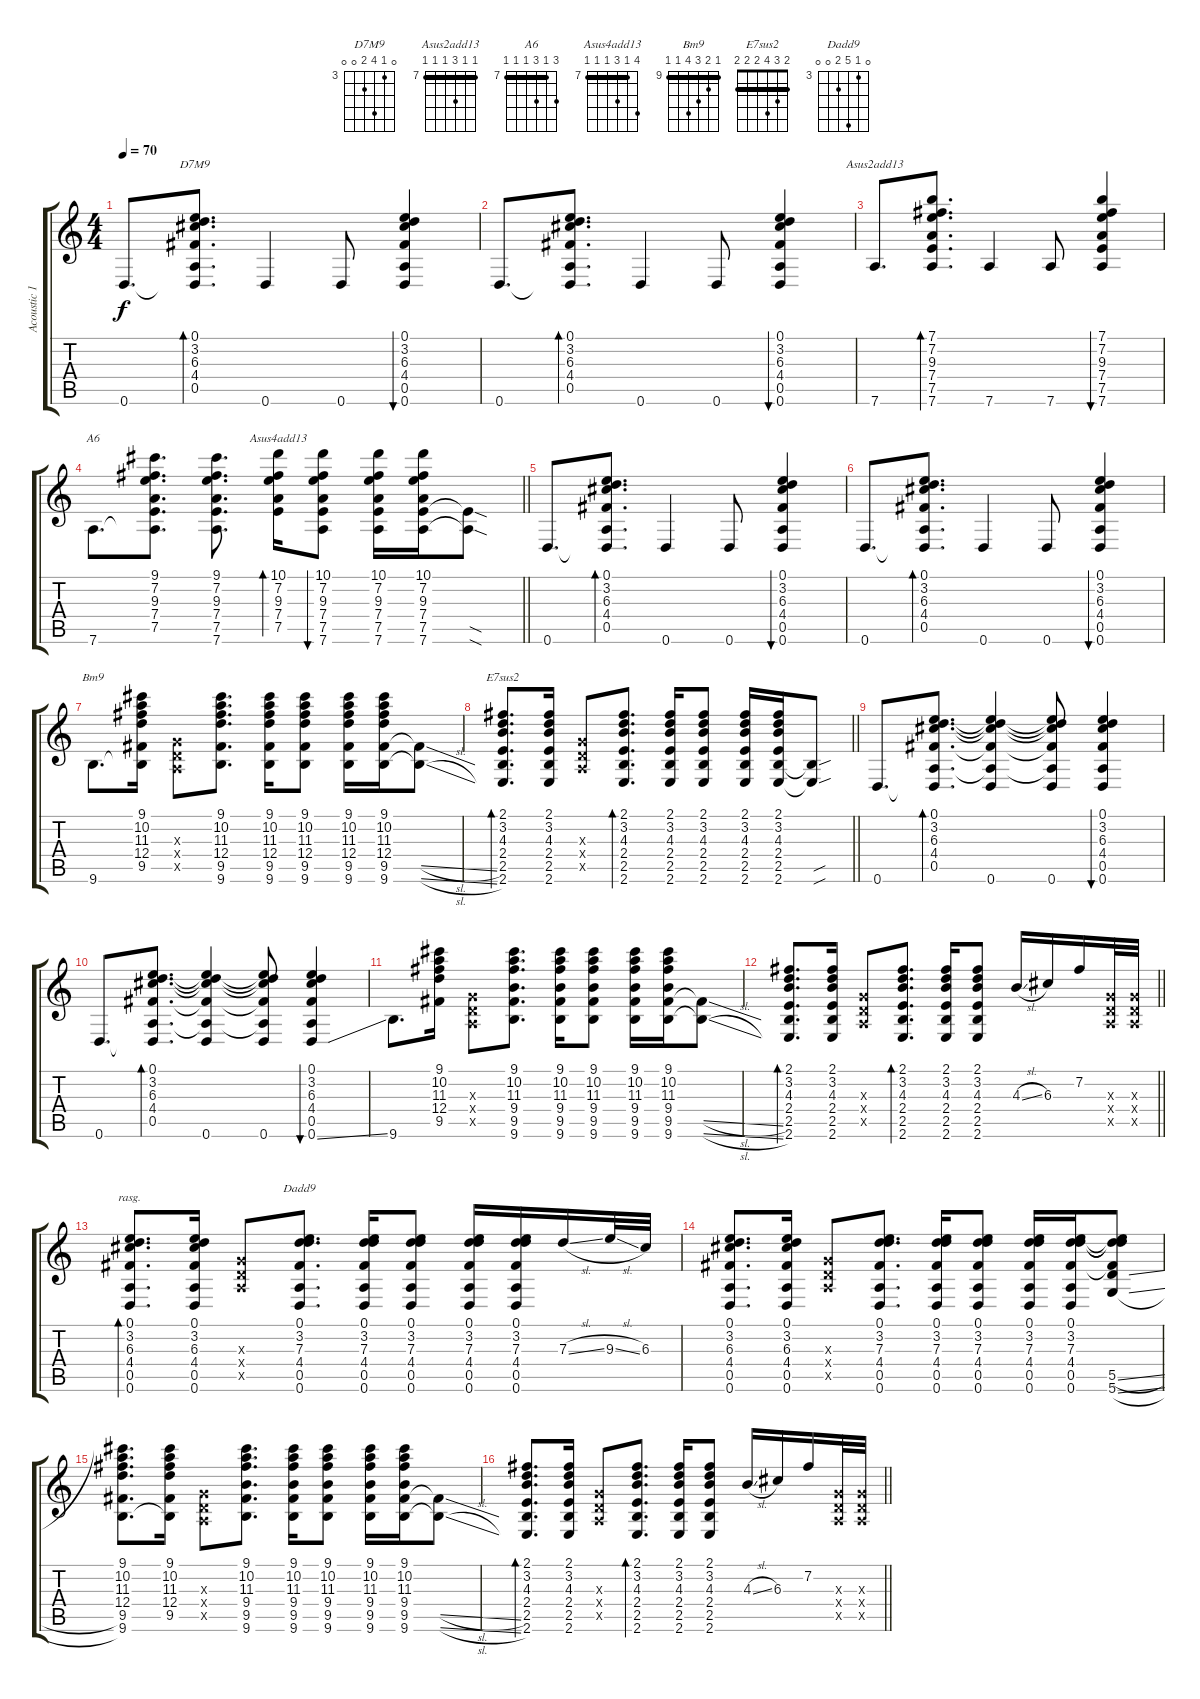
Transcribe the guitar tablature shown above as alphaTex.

\track ("Acoustic 1" "Acoustic 1") {instrument acousticguitarsteel}
\staff {score tabs}
\tuning (E4 B3 G3 D3 A2 D2) {hide}
\chord ("D7M9" 0 3 6 4 0 0) {firstfret 3}
\chord ("Asus2add13" 7 7 9 7 7 7) {firstfret 7 barre 7}
\chord ("A6" 9 7 9 7 7 7) {firstfret 7 barre 7}
\chord ("Asus4add13" 10 7 9 7 7 7) {firstfret 7 barre 7}
\chord ("Bm9" 9 10 11 12 9 9) {firstfret 9 barre 9}
\chord ("E7sus2" 2 3 4 2 2 2) {barre 2}
\chord ("Dadd9" 0 3 7 4 0 0) {firstfret 3}
\ts (4 4)
\tempo 70
\clef g2
\ks c
0.6.8{d dy f instrument acousticguitarsteel} (0.1 3.2 6.3 4.4 0.5 0.6{t}).8{d bd 120 ch "D7M9"} 0.6.4 0.6.8 (0.1 3.2 6.3 4.4 0.5 0.6).4{bu 480} |
0.6.8{d} (0.1 3.2 6.3 4.4 0.5 0.6{t}).8{d bd 120} 0.6.4 0.6.8 (0.1 3.2 6.3 4.4 0.5 0.6).4{bu 480} |
7.6.8{d ch "Asus2add13"} (7.1 7.2 9.3 7.4 7.5 7.6).8{d bd 60} 7.6.4 7.6.8 (7.1 7.2 9.3 7.4 7.5 7.6).4{bu 480} |
\barLineRight lightlight
7.6.8{d ch "A6"} (9.1 7.2 9.3 7.4 7.5 7.6{t}).8{d} (9.1 7.2 9.3 7.4 7.5 7.6).8{d} (10.1 7.2 9.3 7.4 7.5).16{bd 60 ch "Asus4add13"} (10.1 7.2 9.3 7.4 7.5 7.6).8{bu 60} (10.1 7.2 9.3 7.4 7.5 7.6).16 (10.1 7.2 9.3 7.4 7.5 7.6).16 (7.5{sod t} 7.6{sod t}).8 |
0.6.8{d} (0.1 3.2 6.3 4.4 0.5 0.6{t}).8{d bd 60} 0.6.4 0.6.8 (0.1 3.2 6.3 4.4 0.5 0.6).4{bu 480} |
0.6.8{d} (0.1 3.2 6.3 4.4 0.5 0.6{t}).8{d bd 60} 0.6.4 0.6.8 (0.1 3.2 6.3 4.4 0.5 0.6).4{bu 480} |
9.6.8{d ch "Bm9"} (9.1 10.2 11.3 12.4 9.5 9.6{t}).16 (0.3{x} 0.4{x} 0.5{x}).8 (9.1 10.2 11.3 12.4 9.5 9.6).8{d} (9.1 10.2 11.3 12.4 9.5 9.6).16 (9.1 10.2 11.3 12.4 9.5 9.6).8 (9.1 10.2 11.3 12.4 9.5 9.6).16 (9.1 10.2 11.3 12.4 9.5 9.6).16 (9.5{sl t} 9.6{sl t}).8 |
\barLineRight lightlight
(2.1 3.2 4.3 2.4 2.5 2.6).8{d bd 60 ch "E7sus2"} (2.1 3.2 4.3 2.4 2.5 2.6).16 (0.3{x} 0.4{x} 0.5{x}).8 (2.1 3.2 4.3 2.4 2.5 2.6).8{d bd 120} (2.1 3.2 4.3 2.4 2.5 2.6).16 (2.1 3.2 4.3 2.4 2.5 2.6).8 (2.1 3.2 4.3 2.4 2.5 2.6).16 (2.1 3.2 4.3 2.4 2.5 2.6).16 (2.5{sou t} 2.6{sou t}).8 |
0.6.8{d} (0.1 3.2 6.3 4.4 0.5 0.6{t}).8{d bd 120} (0.1{t} 3.2{t} 6.3{t} 4.4{t} 0.5{t} 0.6).4 (0.1{t} 3.2{t} 6.3{t} 4.4{t} 0.5{t} 0.6).8 (0.1 3.2 6.3 4.4 0.5 0.6).4{bu 480} |
0.6.8{d} (0.1 3.2 6.3 4.4 0.5 0.6{t}).8{d bd 120} (0.1{t} 3.2{t} 6.3{t} 4.4{t} 0.5{t} 0.6).4 (0.1{t} 3.2{t} 6.3{t} 4.4{t} 0.5{t} 0.6).8 (0.1 3.2 6.3 4.4 0.5 0.6{ss}).4{bu 480} |
9.6.8{d} (9.1 10.2 11.3 12.4 9.5).16 (0.3{x} 0.4{x} 0.5{x}).8 (9.1 10.2 11.3 9.4 9.5 9.6).8{d} (9.1 10.2 11.3 9.4 9.5 9.6).16 (9.1 10.2 11.3 9.4 9.5 9.6).8 (9.1 10.2 11.3 9.4 9.5 9.6).16 (9.1 10.2 11.3 9.4 9.5 9.6).16 (9.5{sl t} 9.6{sl t}).8 |
\barLineRight lightlight
(2.1 3.2 4.3 2.4 2.5 2.6).8{d bd 60} (2.1 3.2 4.3 2.4 2.5 2.6).16 (0.3{x} 0.4{x} 0.5{x}).8 (2.1 3.2 4.3 2.4 2.5 2.6).8{d bd 120} (2.1 3.2 4.3 2.4 2.5 2.6).16 (2.1 3.2 4.3 2.4 2.5 2.6).8 4.3{sl}.16 6.3.16 7.2.16 (0.3{x} 0.4{x} 0.5{x}).32 (0.3{x} 0.4{x} 0.5{x}).32 |
\section ("" "")
(0.1 3.2 6.3 4.4 0.5 0.6).8{d bd 60 rasg ii} (0.1 3.2 6.3 4.4 0.5 0.6).16 (0.3{x} 0.4{x} 0.5{x}).8 (0.1 3.2 7.3 4.4 0.5 0.6).8{d ch "Dadd9"} (0.1 3.2 7.3 4.4 0.5 0.6).16 (0.1 3.2 7.3 4.4 0.5 0.6).8 (0.1 3.2 7.3 4.4 0.5 0.6).16 (0.1 3.2 7.3 4.4 0.5 0.6).16 7.3{sl}.16 9.3{sl}.32 6.3.32 |
(0.1 3.2 6.3 4.4 0.5 0.6).8{d} (0.1 3.2 6.3 4.4 0.5 0.6).16 (0.3{x} 0.4{x} 0.5{x}).8 (0.1 3.2 7.3 4.4 0.5 0.6).8{d} (0.1 3.2 7.3 4.4 0.5 0.6).16 (0.1 3.2 7.3 4.4 0.5 0.6).8 (0.1 3.2 7.3 4.4 0.5 0.6).16 (0.1 3.2 7.3 4.4 0.5 0.6).16 (0.1{t} 3.2{t} 7.3{t} 4.4{t} 5.5{sl} 5.6{sl}).8 |
(9.1 10.2 11.3 12.4 9.5 9.6).8{d} (9.1 10.2 11.3 12.4 9.5 9.6{t}).16 (0.3{x} 0.4{x} 0.5{x}).8 (9.1 10.2 11.3 9.4 9.5 9.6).8{d} (9.1 10.2 11.3 9.4 9.5 9.6).16 (9.1 10.2 11.3 9.4 9.5 9.6).8 (9.1 10.2 11.3 9.4 9.5 9.6).16 (9.1 10.2 11.3 9.4 9.5 9.6).16 (9.5{sl t} 9.6{sl t}).8 |
\barLineRight lightlight
(2.1 3.2 4.3 2.4 2.5 2.6).8{d bd 60} (2.1 3.2 4.3 2.4 2.5 2.6).16 (0.3{x} 0.4{x} 0.5{x}).8 (2.1 3.2 4.3 2.4 2.5 2.6).8{d bd 120} (2.1 3.2 4.3 2.4 2.5 2.6).16 (2.1 3.2 4.3 2.4 2.5 2.6).8 4.3{sl}.16 6.3.16 7.2.16 (0.3{x} 0.4{x} 0.5{x}).32 (0.3{x} 0.4{x} 0.5{x}).32
